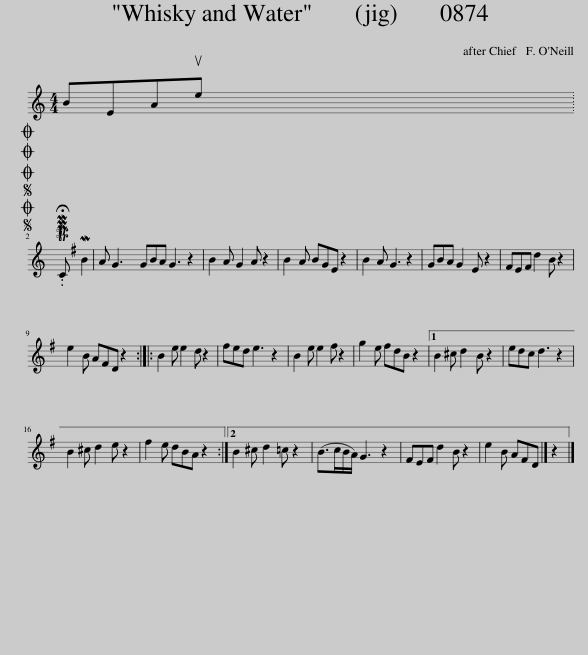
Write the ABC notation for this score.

X:1
L:1/8
M:4/4
I:linebreak $
K:C
V:1 treble
V:1
 BEAue x2002 |$SOSOOO .!fermata!PMTC MB2 A G3 | GBA G3 z2 | B2 A G2 A z2 | B2 A BGE z2 | %5
 B2 A G3 z2 | GBA G2 E z2 | ^FEF d2 B z2 |$ e2 B A^FD z2 :: B2 e e2 d z2 | %10
 ^fed e3 z2 | B2 e e2 ^f z2 | g2 e ^fdB z2 |1 B2 ^c d2 B z2 | edc d3 z2 |$ %15
 B2 ^c d2 e z2 | ^f2 e dBA z2 :|2 B2 ^c d2 =c z2 | (B>cB/A/) G3 z2 | ^FEF d2 B z2 | %20
 e2 B A^FD z2 |] %21
